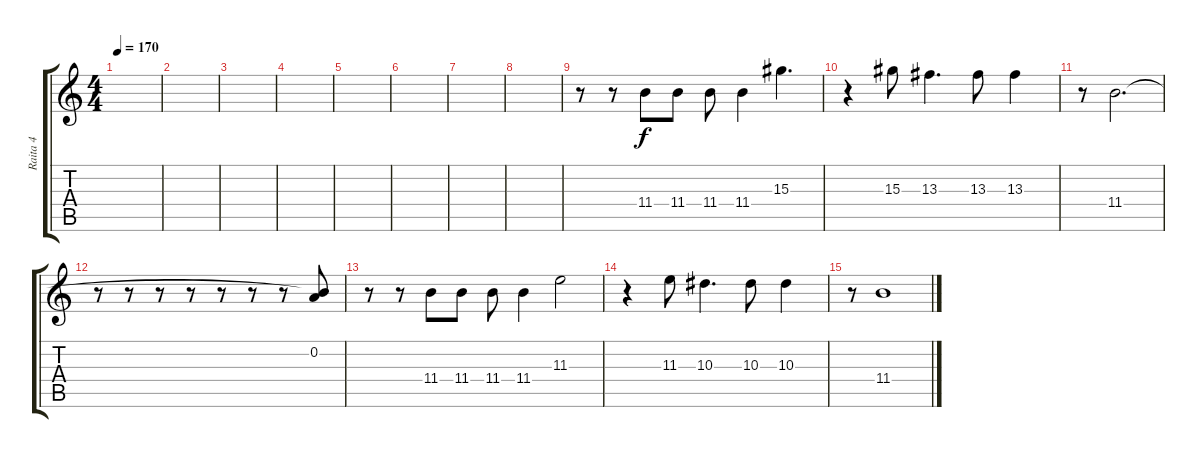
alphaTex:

\track ("Raita 4" "Raita 4") {instrument distortionguitar}
\staff {score tabs}
\tuning (D4 A3 F3 C3 G2 D2) {hide}
\ts (4 4)
\tempo 170
\clef g2
\ks c
|
|
|
|
|
|
|
|
r.8 r.8 11.4.8 11.4.8 11.4.8 11.4.4 15.3.4{d} |
r.4 15.3.8 13.3.4{d} 13.3.8 13.3.4 |
r.8 11.4.2{d} |
r.8 r.8 r.8 r.8 r.8 r.8 r.8 (0.2 11.4{t}).8 |
r.8 r.8 11.4.8 11.4.8 11.4.8 11.4.4 11.3.2 |
r.4 11.3.8 10.3.4{d} 10.3.8 10.3.4 |
r.8 11.4.1
